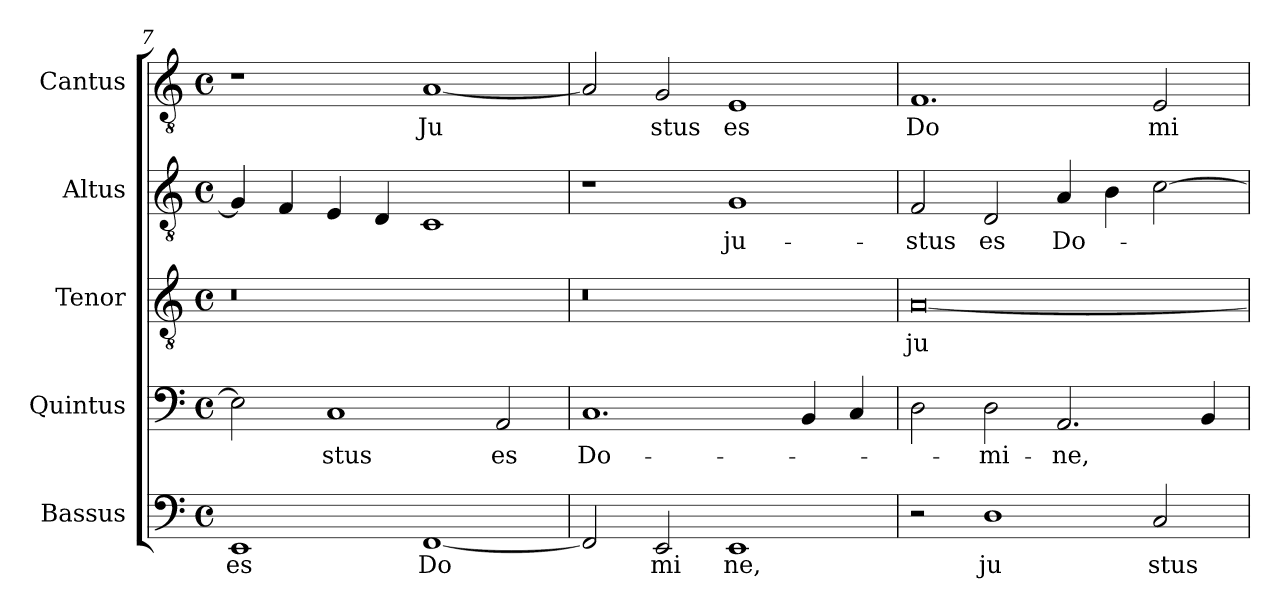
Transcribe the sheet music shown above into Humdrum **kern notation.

**kern	**text	**kern	**text	**kern	**text	**kern	**text	**kern	**text
*part5	*part5	*part4	*part4	*part3	*part3	*part2	*part2	*part1	*part1
*staff5	*staff5	*staff4	*staff4	*staff3	*staff3	*staff2	*staff2	*staff1	*staff1
*I"Bassus	*	*I"Quintus	*	*I"Tenor	*	*I"Altus	*	*I"Cantus	*
!!LO:LB:g=z
*clefF4	*	*clefF4	*	*clefGv2	*	*clefGv2	*	*clefGv2	*
*M4/4	*	*M4/4	*	*M4/4	*	*M4/4	*	*M4/4	*
*met(c)	*	*met(c)	*	*met(c)	*	*met(c)	*	*met(c)	*
=7	=7	=7	=7	=7	=7	=7	=7	=7	=7
!	!LO:LY:b:cj	!	!	!	!	!	!	!	!
1EE	es	2E\]	.	0r	.	4G/]	.	1r	.
.	.	.	.	.	.	4F/	.	.	.
!	!	!	!LO:LY:b:cj	!	!	!	!	!	!
.	.	1C	stus	.	.	4E/	.	.	.
.	.	.	.	.	.	4D/	.	.	.
!	!LO:LY:b:cj	!	!	!	!	!	!	!	!LO:LY:b:cj
[<1FF	Do	.	.	.	.	1C	.	[<1A	Ju
!	!	!	!LO:LY:b:cj	!	!	!	!	!	!
.	.	2AA/	es	.	.	.	.	.	.
=8	=8	=8	=8	=8	=8	=8	=8	=8	=8
!	!	!	!LO:LY:b:cj	!	!	!	!	!	!
2FF/]	.	1.C	Do-	0r	.	1r	.	2A/]	.
!	!LO:LY:b:cj	!	!	!	!	!	!	!	!LO:LY:b:cj
2EE/	mi	.	.	.	.	.	.	2G/	stus
!	!LO:LY:b:cj	!	!	!	!	!	!LO:LY:b:cj	!	!LO:LY:b:cj
1EE	ne,	.	.	.	.	1G	ju-	1E	es
.	.	4BB/	.	.	.	.	.	.	.
.	.	4C/	.	.	.	.	.	.	.
=9	=9	=9	=9	=9	=9	=9	=9	=9	=9
!	!	!	!	!	!LO:LY:b:cj	!	!LO:LY:b:cj	!	!LO:LY:b:cj
2r	.	2D\	.	[<0A	ju	2F/	-stus	1.F	Do
!	!LO:LY:b:cj	!	!LO:LY:b:cj	!	!	!	!LO:LY:b:cj	!	!
1D	ju	2D\	-mi-	.	.	2D/	es	.	.
!	!	!	!LO:LY:b	!	!	!	!LO:LY:b	!	!
.	.	2.AA/	-ne,	.	.	4A/	Do-	.	.
.	.	.	.	.	.	4B\	.	.	.
!	!LO:LY:b:cj	!	!	!	!	!	!	!	!LO:LY:b:cj
2C/	stus	.	.	.	.	[>2c\	.	2E/	mi
.	.	4BB/	.	.	.	.	.	.	.
=	=	=	=	=	=	=	=	=	=
*-	*-	*-	*-	*-	*-	*-	*-	*-	*-
